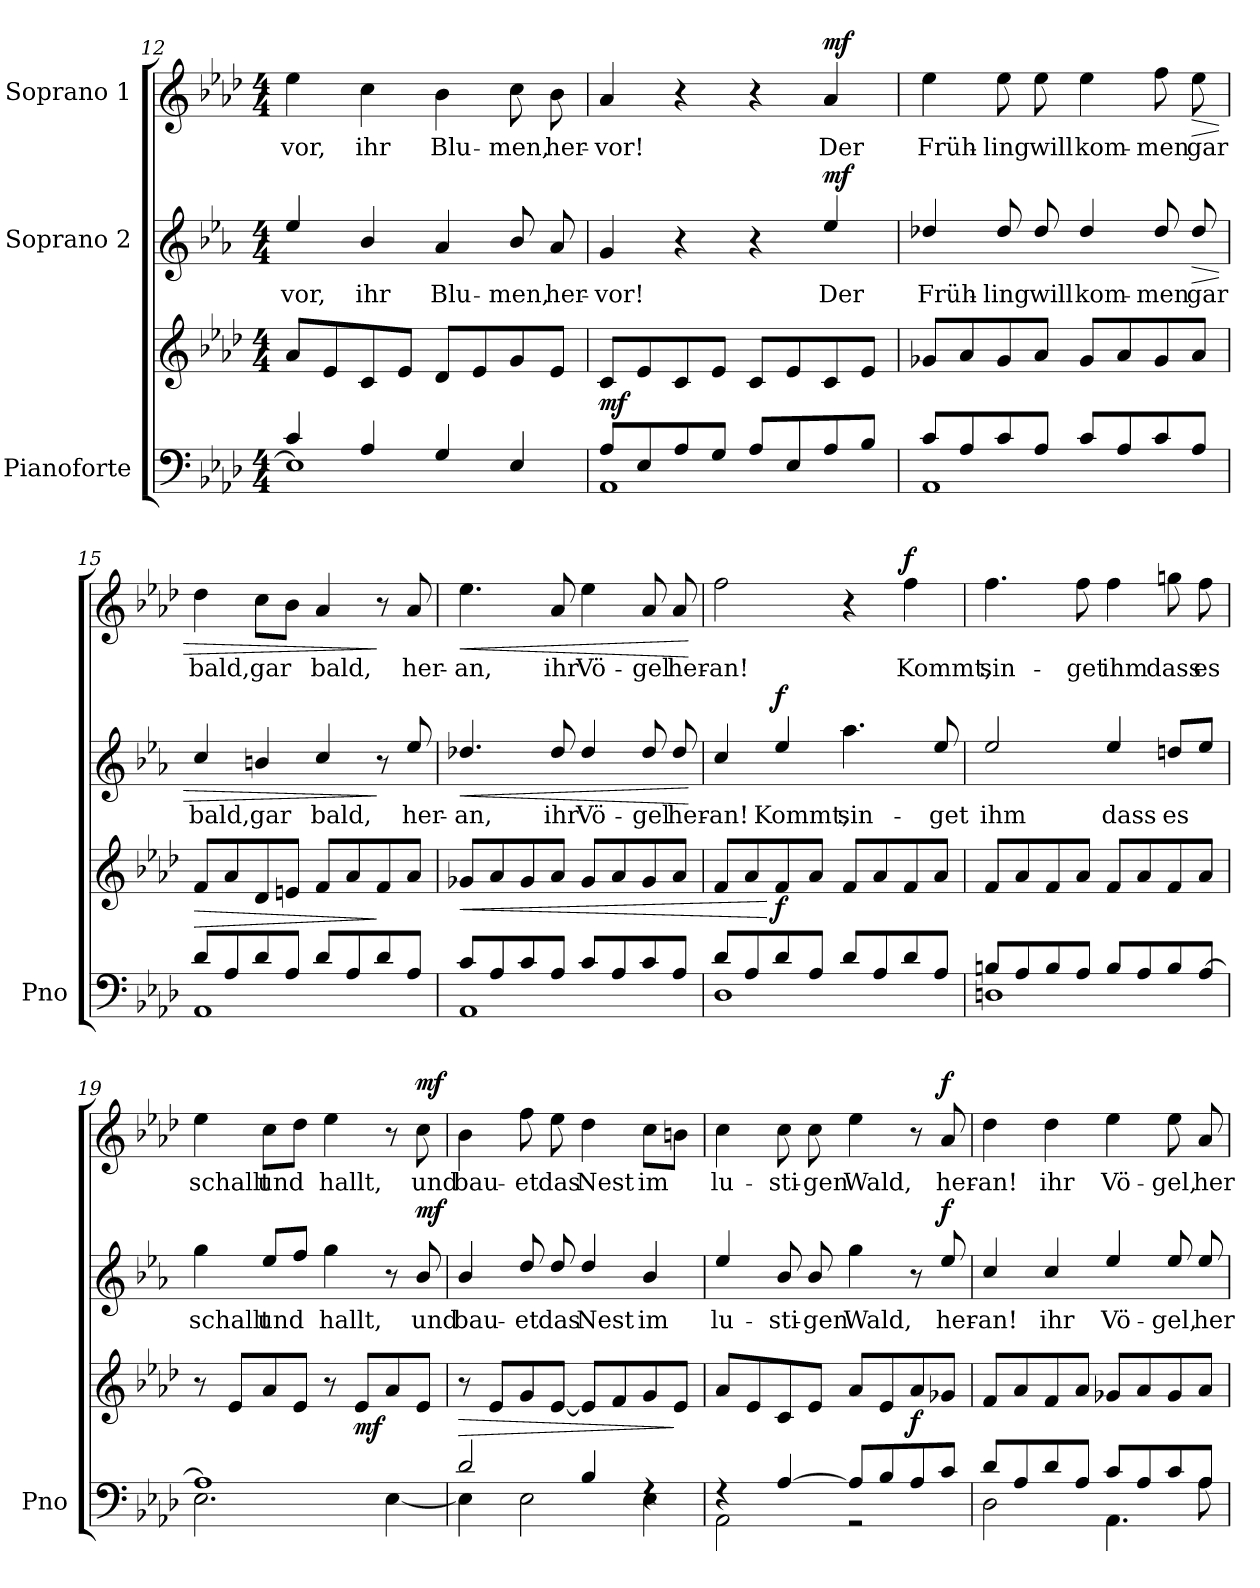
**kern	**kern	**dynam	**kern	**text	**dynam	**kern	**text	**dynam
*part3	*part3	*part3	*part2	*part2	*part2	*part1	*part1	*part1
*staff4	*staff3	*staff3/4	*staff2	*staff2	*staff2	*staff1	*staff1	*staff1
*I"Pianoforte	*	*	*I"Soprano 2	*	*	*I"Soprano 1	*	*
*I'Pno	*	*	*	*	*	*	*	*
*clefF4	*clefG2	*	*clefG2	*	*	*clefG2	*	*
*	*	*	*ITrd4c7	*	*	*	*	*
*k[b-e-a-d-]	*k[b-e-a-d-]	*	*k[b-e-a-d-]	*	*	*k[b-e-a-d-]	*	*
*M4/4	*M4/4	*	*M4/4	*	*	*M4/4	*	*
=12	=12	=12	=12	=12	=12	=12	=12	=12
*^	*	*	*	*	*	*	*	*
!	!	!	!	!	!LO:LY:b	!	!	!LO:LY:b	!
4c/	1E-]	8a-/L	.	4a-/	-vor,	.	4ee-\	-vor,	.
.	.	8e-/	.	.	.	.	.	.	.
!	!	!	!	!	!LO:LY:b	!	!	!LO:LY:b	!
4A-/	.	8c/	.	4e-/	ihr	.	4cc\	ihr	.
.	.	8e-/J	.	.	.	.	.	.	.
!	!	!	!	!	!LO:LY:b	!	!	!LO:LY:b	!
4G/	.	8d-/L	.	4d-/	Blu-	.	4b-\	Blu-	.
.	.	8e-/	.	.	.	.	.	.	.
!	!	!	!	!	!LO:LY:b	!	!	!LO:LY:b	!
4E-/	.	8g/	.	8e-/	-men,	.	8cc\	-men,	.
!	!	!	!	!	!LO:LY:b	!	!	!LO:LY:b	!
.	.	8e-/J	.	8d-/	her-	.	8b-\	her-	.
!!LO:LB:g=z
=13	=13	=13	=13	=13	=13	=13	=13	=13	=13
!	!	!	!LO:DY:b	!	!LO:LY:b	!	!	!LO:LY:b	!
8A-/L	1AA-	8c/L	mf	4c/	-vor!	.	4a-/	-vor!	.
8E-/	.	8e-/	.	.	.	.	.	.	.
8A-/	.	8c/	.	4r	.	.	4r	.	.
8G/J	.	8e-/J	.	.	.	.	.	.	.
8A-/L	.	8c/L	.	4r	.	.	4r	.	.
8E-/	.	8e-/	.	.	.	.	.	.	.
!	!	!	!	!	!LO:LY:b	!LO:DY:a	!	!LO:LY:b	!LO:DY:a
8A-/	.	8c/	.	4a-/	Der	mf	4a-/	Der	mf
8B-/J	.	8e-/J	.	.	.	.	.	.	.
=14	=14	=14	=14	=14	=14	=14	=14	=14	=14
!	!	!	!	!	!LO:LY:b	!	!	!LO:LY:b	!
8c/L	1AA-	8g-X/L	.	4g-X/	Früh-	.	4ee-\	Früh-	.
8A-/	.	8a-/	.	.	.	.	.	.	.
!	!	!	!	!	!LO:LY:b	!	!	!LO:LY:b	!
8c/	.	8g-/	.	8g-/	-ling	.	8ee-\	-ling	.
!	!	!	!	!	!LO:LY:b	!	!	!LO:LY:b	!
8A-/J	.	8a-/J	.	8g-/	will	.	8ee-\	will	.
!	!	!	!	!	!LO:LY:b	!	!	!LO:LY:b	!
8c/L	.	8g-/L	.	4g-/	kom-	.	4ee-\	kom-	.
8A-/	.	8a-/	.	.	.	.	.	.	.
!	!	!	!	!	!LO:LY:b	!	!	!LO:LY:b	!
8c/	.	8g-/	.	8g-/	-men	.	8ff\	-men	.
!	!	!	!	!	!LO:LY:b	!LO:HP:b	!	!LO:LY:b	!LO:HP:b
8A-/J	.	8a-/J	.	8g-/	gar	>	8ee-\	gar	>
=15	=15	=15	=15	=15	=15	=15	=15	=15	=15
!	!	!	!LO:HP:b	!	!LO:LY:b	!	!	!LO:LY:b	!
8d-/L	1AA-	8f/L	>	4f/	bald,	.	4dd-\	bald,	.
8A-/	.	8a-/	.	.	.	.	.	.	.
!	!	!	!	!	!LO:LY:b	!	!	!LO:LY:b	!
8d-/	.	8d-/	.	4en/	gar	.	8cc\L	gar	.
8A-/J	.	8en/J	.	.	.	.	8b-\J	.	.
!	!	!	!	!	!LO:LY:b	!	!	!LO:LY:b	!
8d-/L	.	8f/L	.	4f/	bald,	.	4a-/	bald,	.
8A-/	.	8a-/	.	.	.	.	.	.	.
8d-/	.	8f/	]	8r	.	]	8r	.	]
!	!	!	!	!	!LO:LY:b	!	!	!LO:LY:b	!
8A-/J	.	8a-/J	.	8a-/	her-	.	8a-/	her-	.
!!LO:LB:g=z
=16	=16	=16	=16	=16	=16	=16	=16	=16	=16
!	!	!	!LO:HP:b	!	!LO:LY:b	!LO:HP:b	!	!LO:LY:b	!LO:HP:b
8c/L	1AA-	8g-X/L	<	4.g-X/	-an,	<	4.ee-\	-an,	<
8A-/	.	8a-/	.	.	.	.	.	.	.
8c/	.	8g-/	.	.	.	.	.	.	.
!	!	!	!	!	!LO:LY:b	!	!	!LO:LY:b	!
8A-/J	.	8a-/J	.	8g-/	ihr	.	8a-/	ihr	.
!	!	!	!	!	!LO:LY:b	!	!	!LO:LY:b	!
8c/L	.	8g-/L	.	4g-/	Vö-	.	4ee-\	Vö-	.
8A-/	.	8a-/	.	.	.	.	.	.	.
!	!	!	!	!	!LO:LY:b	!	!	!LO:LY:b	!
8c/	.	8g-/	.	8g-/	-gel	.	8a-/	-gel	.
!	!	!	!	!	!LO:LY:b	!	!	!LO:LY:b	!
8A-/J	.	8a-/J	.	8g-/	her-	.	8a-/	her-	.
*v	*v	*	*	*	*	*	*	*	*
.	.	.	.	.	[	.	.	[
=17	=17	=17	=17	=17	=17	=17	=17	=17
*^	*	*	*	*	*	*	*	*
!	!	!	!	!	!LO:LY:b	!	!	!LO:LY:b	!
8d-/L	1D-	8f/L	.	4f/	-an!	.	2ff\	-an!	.
8A-/	.	8a-/	.	.	.	.	.	.	.
!	!	!	!LO:DY:n=1:b	!	!LO:LY:b	!LO:DY:a	!	!	!
8d-/	.	8f/	[ f	4a-/	Kommt,	f	.	.	.
8A-/J	.	8a-/J	.	.	.	.	.	.	.
!	!	!	!	!	!LO:LY:b	!	!	!	!
8d-/L	.	8f/L	.	4.dd-\	sin-	.	4r	.	.
8A-/	.	8a-/	.	.	.	.	.	.	.
!	!	!	!	!	!	!	!	!LO:LY:b	!LO:DY:a
8d-/	.	8f/	.	.	.	.	4ff\	Kommt,	f
!	!	!	!	!	!LO:LY:b	!	!	!	!
8A-/J	.	8a-/J	.	8a-/	-get	.	.	.	.
=18	=18	=18	=18	=18	=18	=18	=18	=18	=18
!	!	!	!	!	!LO:LY:b	!	!	!LO:LY:b	!
8Bn/L	1Dn	8f/L	.	2a-/	ihm	.	4.ff\	sin-	.
8A-/	.	8a-/	.	.	.	.	.	.	.
8B/	.	8f/	.	.	.	.	.	.	.
!	!	!	!	!	!	!	!	!LO:LY:b	!
8A-/J	.	8a-/J	.	.	.	.	8ff\	-get	.
!	!	!	!	!	!LO:LY:b	!	!	!LO:LY:b	!
8B/L	.	8f/L	.	4a-/	dass	.	4ff\	ihm	.
8A-/	.	8a-/	.	.	.	.	.	.	.
!	!	!	!	!	!LO:LY:b	!	!	!LO:LY:b	!
8B/	.	8f/	.	8gn/L	es	.	8ggn\	dass	.
!	!	!	!	!	!	!	!	!LO:LY:b	!
[8A-/J	.	8a-/J	.	8a-/J	.	.	8ff\	es	.
=19	=19	=19	=19	=19	=19	=19	=19	=19	=19
!	!	!	!	!	!LO:LY:b	!	!	!LO:LY:b	!
1A-]	2.E-\	8r	.	4cc\	schallt	.	4ee-\	schallt	.
.	.	8e-/L	.	.	.	.	.	.	.
!	!	!	!	!	!LO:LY:b	!	!	!LO:LY:b	!
.	.	8a-/	.	8a-/L	und	.	8cc\L	und	.
.	.	8e-/J	.	8b-/J	.	.	8dd-\J	.	.
!	!	!	!	!	!LO:LY:b	!	!	!LO:LY:b	!
.	.	8r	.	4cc\	hallt,	.	4ee-\	hallt,	.
!	!	!	!LO:DY:b	!	!	!	!	!	!
.	.	8e-/L	mf	.	.	.	.	.	.
.	[4E-\	8a-/	.	8r	.	.	8r	.	.
!	!	!	!	!	!LO:LY:b	!LO:DY:a	!	!LO:LY:b	!LO:DY:a
.	.	8e-/J	.	8e-/	und	mf	8cc\	und	mf
!!LO:PB:g=z
=20	=20	=20	=20	=20	=20	=20	=20	=20	=20
!	!	!	!LO:HP:b	!	!LO:LY:b	!	!	!LO:LY:b	!
2d-/	4E-\]	8r	>	4e-/	bau-	.	4b-\	bau-	.
.	.	8e-/L	.	.	.	.	.	.	.
!	!	!	!	!	!LO:LY:b	!	!	!LO:LY:b	!
.	2E-\	8g/	.	8g/	-et	.	8ff\	-et	.
!	!	!	!	!	!LO:LY:b	!	!	!LO:LY:b	!
.	.	[8e-/J	.	8g/	das	.	8ee-\	das	.
!	!	!	!	!	!LO:LY:b	!	!	!LO:LY:b	!
4B-/	.	8e-/L]	.	4g/	Nest	.	4dd-\	Nest	.
.	.	8f/	.	.	.	.	.	.	.
!	!	!	!	!	!LO:LY:b	!	!	!LO:LY:b	!
4rF	4E-\	8g/	.	4e-/	im	.	8cc\L	im	.
.	.	8e-/J	]	.	.	.	8bn\J	.	.
=21	=21	=21	=21	=21	=21	=21	=21	=21	=21
!	!	!	!	!	!LO:LY:b	!	!	!LO:LY:b	!
4rF	2AA-\	8a-/L	.	4a-/	lu-	.	4cc\	lu-	.
.	.	8e-/	.	.	.	.	.	.	.
!	!	!	!	!	!LO:LY:b	!	!	!LO:LY:b	!
[4A-/	.	8c/	.	8e-/	-sti-	.	8cc\	-sti-	.
!	!	!	!	!	!LO:LY:b	!	!	!LO:LY:b	!
.	.	8e-/J	.	8e-/	-gen	.	8cc\	-gen	.
!	!	!	!	!	!LO:LY:b	!	!	!LO:LY:b	!
8A-/L]	2r	8a-/L	.	4cc\	Wald,	.	4ee-\	Wald,	.
8B-/	.	8e-/	.	.	.	.	.	.	.
!	!	!	!LO:DY:b	!	!	!	!	!	!
8A-/	.	8a-/	f	8r	.	.	8r	.	.
!	!	!	!	!	!LO:LY:b	!LO:DY:a	!	!LO:LY:b	!LO:DY:a
8c/J	.	8g-X/J	.	8a-/	her-	f	8a-/	her-	f
=22	=22	=22	=22	=22	=22	=22	=22	=22	=22
!	!	!	!	!	!LO:LY:b	!	!	!LO:LY:b	!
8d-/L	2D-\	8f/L	.	4f/	-an!	.	4dd-\	-an!	.
8A-/	.	8a-/	.	.	.	.	.	.	.
!	!	!	!	!	!LO:LY:b	!	!	!LO:LY:b	!
8d-/	.	8f/	.	4f/	ihr	.	4dd-\	ihr	.
8A-/J	.	8a-/J	.	.	.	.	.	.	.
!	!	!	!	!	!LO:LY:b	!	!	!LO:LY:b	!
8c/L	4.AA-\	8g-X/L	.	4a-/	Vö-	.	4ee-\	Vö-	.
8A-/	.	8a-/	.	.	.	.	.	.	.
!	!	!	!	!	!LO:LY:b	!	!	!LO:LY:b	!
8c/	.	8g-/	.	8a-/	-gel,	.	8ee-\	-gel,	.
!	!	!	!	!	!LO:LY:b	!	!	!LO:LY:b	!
8A-/J	8A-\	8a-/J	.	8a-/	her-	.	8a-/	her-	.
*v	*v	*	*	*	*	*	*	*	*
=	=	=	=	=	=	=	=	=
*-	*-	*-	*-	*-	*-	*-	*-	*-
